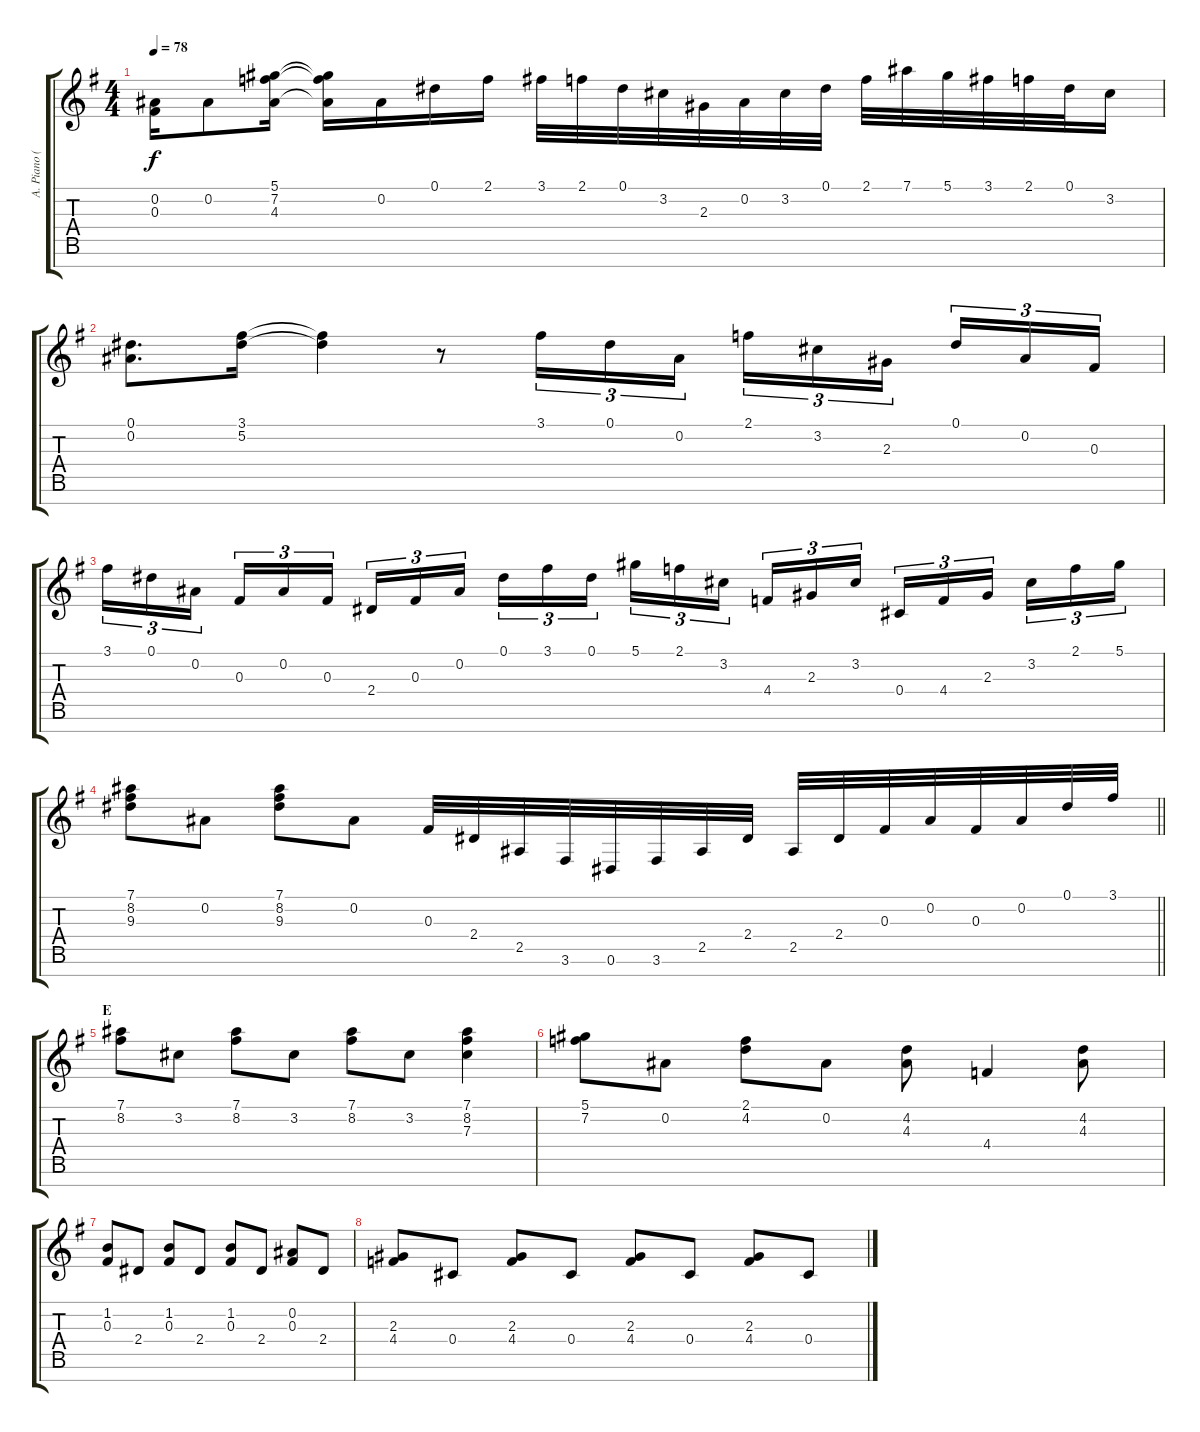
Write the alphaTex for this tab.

\track ("A. Piano (Right Hand)" "A. Piano (") {instrument acousticgrandpiano}
\staff {score tabs}
\tuning (Eb5 Bb4 Gb4 Db4 Ab3 Eb3 Bb2) {hide}
\ts (4 4)
\tempo 78
\clef g2
\ks g
(0.2{t} 0.3{t}).16{dy f} 0.2.8 (5.1 7.2 4.3).16 (5.1{t} 7.2{t} 4.3{t}).16 0.2.16 0.1.16 2.1.16 3.1.32 2.1.32 0.1.32 3.2.32 2.3.32 0.2.32 3.2.32 0.1.32 2.1.32 7.1.32 5.1.32 3.1.32 2.1.32 0.1.32 3.2.16 |
(0.1 0.2).8{d} (3.1 5.2).16 (3.1{t} 5.2{t}).4 r.8 3.1.16{tu (3 2)} 0.1.16{tu (3 2)} 0.2.16{tu (3 2)} 2.1.16{tu (3 2)} 3.2.16{tu (3 2)} 2.3.16{tu (3 2) beam splitsecondary} 0.1.16{tu (3 2)} 0.2.16{tu (3 2)} 0.3.16{tu (3 2)} |
3.1.16{tu (3 2)} 0.1.16{tu (3 2)} 0.2.16{tu (3 2) beam splitsecondary} 0.3.16{tu (3 2)} 0.2.16{tu (3 2)} 0.3.16{tu (3 2)} 2.4.16{tu (3 2)} 0.3.16{tu (3 2)} 0.2.16{tu (3 2) beam splitsecondary} 0.1.16{tu (3 2)} 3.1.16{tu (3 2)} 0.1.16{tu (3 2)} 5.1.16{tu (3 2)} 2.1.16{tu (3 2)} 3.2.16{tu (3 2) beam splitsecondary} 4.4.16{tu (3 2)} 2.3.16{tu (3 2)} 3.2.16{tu (3 2)} 0.4.16{tu (3 2)} 4.4.16{tu (3 2)} 2.3.16{tu (3 2) beam splitsecondary} 3.2.16{tu (3 2)} 2.1.16{tu (3 2)} 5.1.16{tu (3 2)} |
\barLineRight lightlight
(7.1 8.2 9.3).8 0.2.8 (7.1 8.2 9.3).8 0.2.8 0.3.32 2.4.32 2.5.32 3.6.32 0.6.32 3.6.32 2.5.32 2.4.32 2.5.32 2.4.32 0.3.32 0.2.32 0.3.32 0.2.32 0.1.32 3.1.32 |
\section ("" "E")
(7.1 8.2).8 3.2.8 (7.1 8.2).8 3.2.8 (7.1 8.2).8 3.2.8 (7.1 8.2 7.3).4 |
(5.1 7.2).8 0.2.8 (2.1 4.2).8 0.2.8 (4.2 4.3).8 4.4.4 (4.2 4.3).8 |
(1.2 0.3).8 2.4.8 (1.2 0.3).8 2.4.8 (1.2 0.3).8 2.4.8 (0.2 0.3).8 2.4.8 |
(2.3 4.4).8 0.4.8 (2.3 4.4).8 0.4.8 (2.3 4.4).8 0.4.8 (2.3 4.4).8 0.4.8
